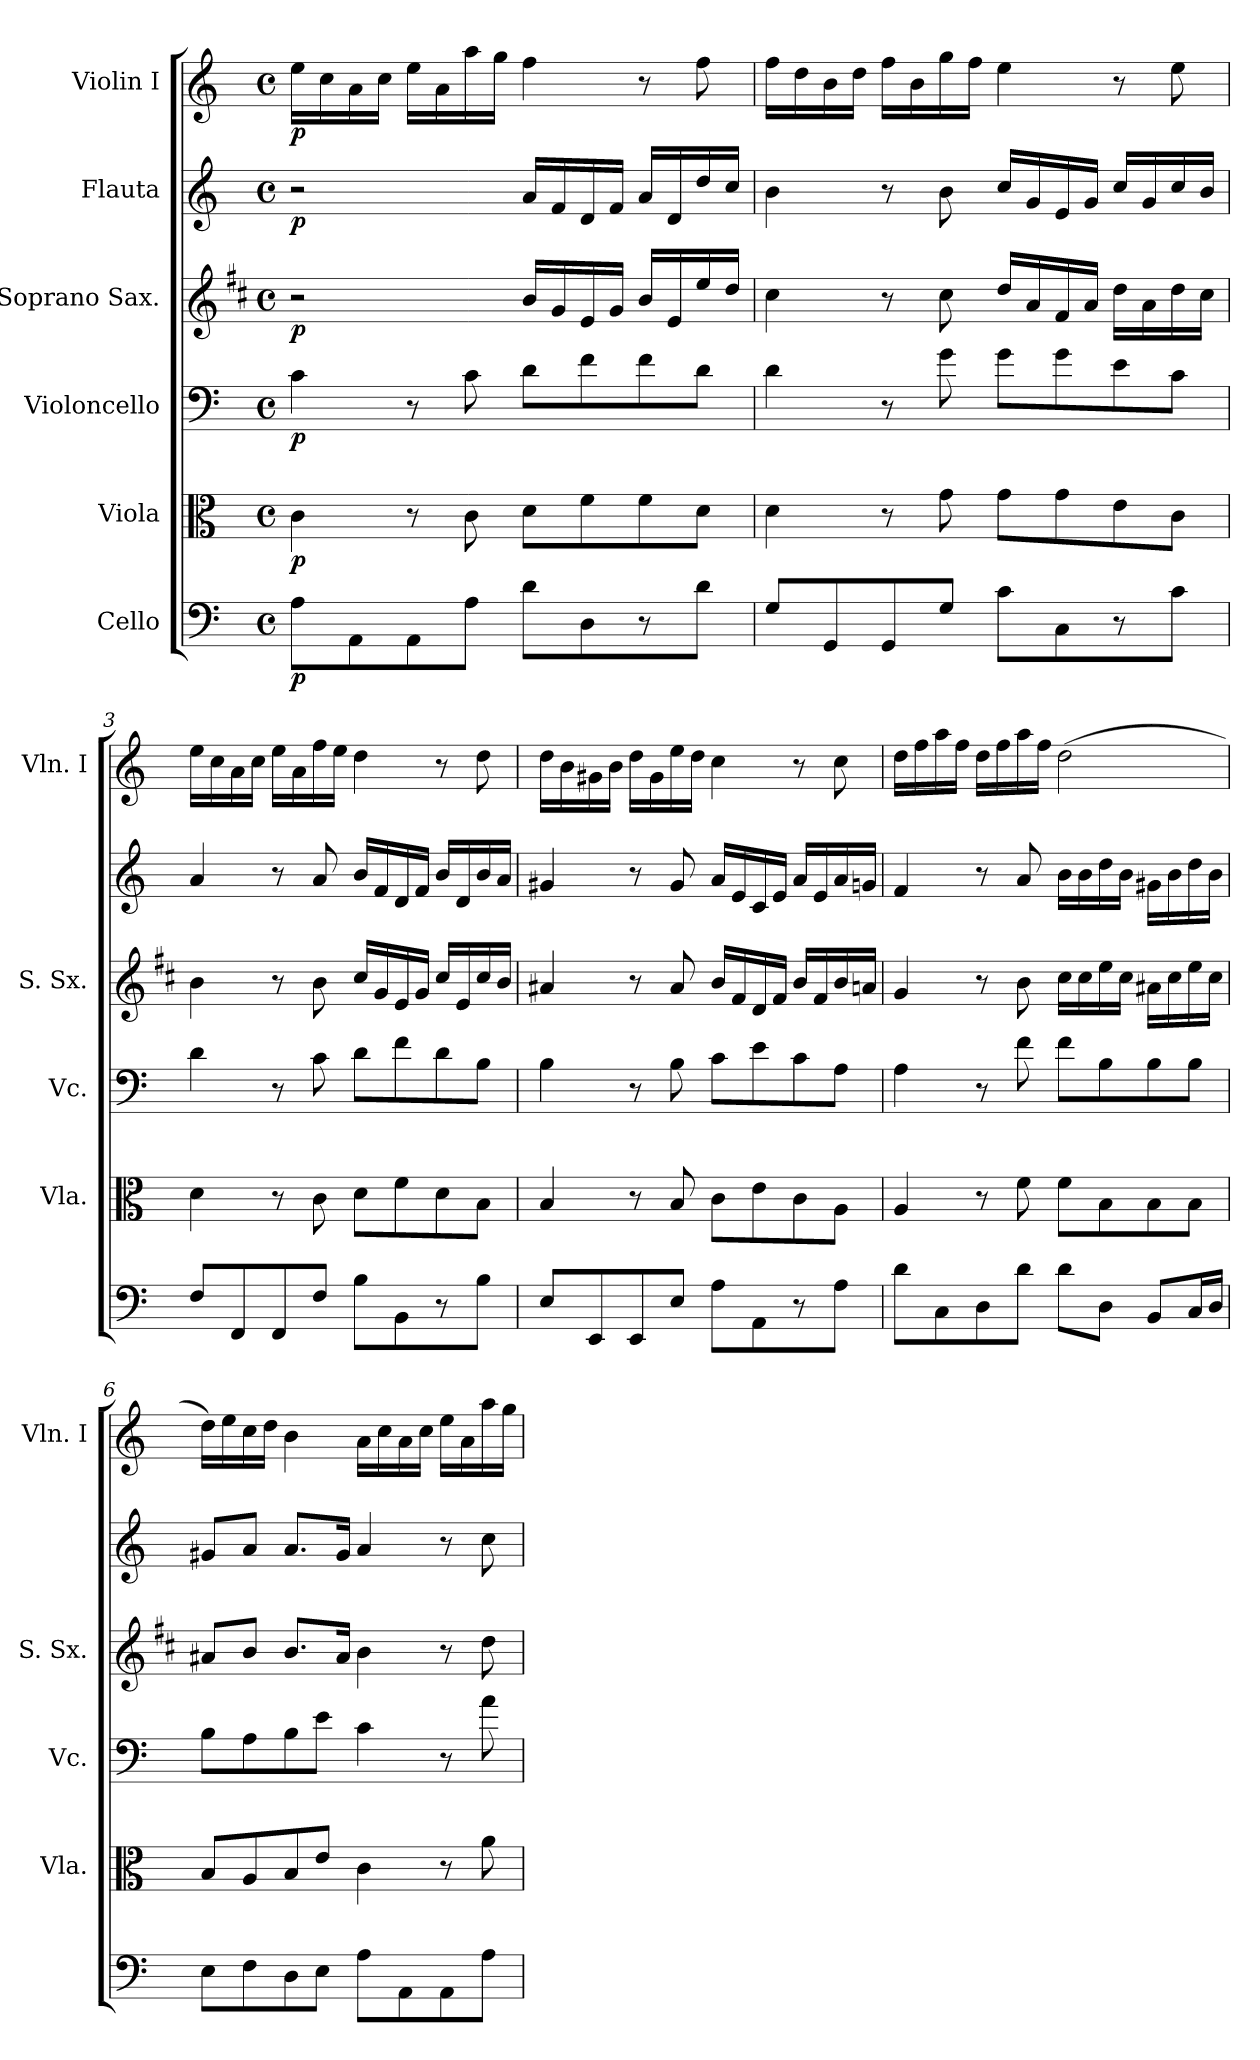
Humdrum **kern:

**kern	**dynam	**kern	**dynam	**kern	**dynam	**kern	**dynam	**kern	**dynam	**kern	**dynam
*part6	*part6	*part5	*part5	*part4	*part4	*part3	*part3	*part2	*part2	*part1	*part1
*staff6	*staff6	*staff5	*staff5	*staff4	*staff4	*staff3	*staff3	*staff2	*staff2	*staff1	*staff1
*I"Cello	*	*I"Viola	*	*I"Violoncello	*	*I"Soprano Sax.	*	*I"Flauta	*	*I"Violin I	*
*	*	*I'Vla.	*	*I'Vc.	*	*I'S. Sx.	*	*	*	*I'Vln. I	*
*clefF4	*	*clefC3	*	*clefF4	*	*clefG2	*	*clefG2	*	*clefG2	*
*	*	*	*	*	*	*ITrd1c2	*	*	*	*	*
*k[]	*	*k[]	*	*k[]	*	*k[]	*	*k[]	*	*k[]	*
*M4/4	*	*M4/4	*	*M4/4	*	*M4/4	*	*M4/4	*	*M4/4	*
*met(c)	*	*met(c)	*	*met(c)	*	*met(c)	*	*met(c)	*	*met(c)	*
*MM120	*	*MM120	*	*MM120	*	*MM120	*	*MM120	*	*MM120	*
=1	=1	=1	=1	=1	=1	=1	=1	=1	=1	=1	=1
!	!LO:DY:b	!	!LO:DY:b	!	!LO:DY:b	!	!LO:DY:b	!	!LO:DY:b	!	!LO:DY:b
8A\L	p	4c\	p	4c\	p	2r	p	2r	p	16ee\LL	p
.	.	.	.	.	.	.	.	.	.	16cc\	.
8AA\	.	.	.	.	.	.	.	.	.	16a\	.
.	.	.	.	.	.	.	.	.	.	16cc\JJ	.
8AA\	.	8r	.	8r	.	.	.	.	.	16ee\LL	.
.	.	.	.	.	.	.	.	.	.	16a\	.
8A\J	.	8c\	.	8c\	.	.	.	.	.	16aa\	.
.	.	.	.	.	.	.	.	.	.	16gg\JJ	.
8d\L	.	8d\L	.	8d\L	.	16a/LL	.	16a/LL	.	4ff\	.
.	.	.	.	.	.	16f/	.	16f/	.	.	.
8D\	.	8f\	.	8f\	.	16d/	.	16d/	.	.	.
.	.	.	.	.	.	16f/JJ	.	16f/JJ	.	.	.
8r	.	8f\	.	8f\	.	16a/LL	.	16a/LL	.	8r	.
.	.	.	.	.	.	16d/	.	16d/	.	.	.
8d\J	.	8d\J	.	8d\J	.	16dd/	.	16dd/	.	8ff\	.
.	.	.	.	.	.	16cc/JJ	.	16cc/JJ	.	.	.
=2	=2	=2	=2	=2	=2	=2	=2	=2	=2	=2	=2
8G/L	.	4d\	.	4d\	.	4b\	.	4b\	.	16ff\LL	.
.	.	.	.	.	.	.	.	.	.	16dd\	.
8GG/	.	.	.	.	.	.	.	.	.	16b\	.
.	.	.	.	.	.	.	.	.	.	16dd\JJ	.
8GG/	.	8r	.	8r	.	8r	.	8r	.	16ff\LL	.
.	.	.	.	.	.	.	.	.	.	16b\	.
8G/J	.	8g\	.	8g\	.	8b\	.	8b\	.	16gg\	.
.	.	.	.	.	.	.	.	.	.	16ff\JJ	.
8c\L	.	8g\L	.	8g\L	.	16cc/LL	.	16cc/LL	.	4ee\	.
.	.	.	.	.	.	16g/	.	16g/	.	.	.
8C\	.	8g\	.	8g\	.	16e/	.	16e/	.	.	.
.	.	.	.	.	.	16g/JJ	.	16g/JJ	.	.	.
8r	.	8e\	.	8e\	.	16cc\LL	.	16cc/LL	.	8r	.
.	.	.	.	.	.	16g\	.	16g/	.	.	.
8c\J	.	8c\J	.	8c\J	.	16cc\	.	16cc/	.	8ee\	.
.	.	.	.	.	.	16b\JJ	.	16b/JJ	.	.	.
!!LO:PB:g=z
=3	=3	=3	=3	=3	=3	=3	=3	=3	=3	=3	=3
8F/L	.	4d\	.	4d\	.	4a\	.	4a/	.	16ee\LL	.
.	.	.	.	.	.	.	.	.	.	16cc\	.
8FF/	.	.	.	.	.	.	.	.	.	16a\	.
.	.	.	.	.	.	.	.	.	.	16cc\JJ	.
8FF/	.	8r	.	8r	.	8r	.	8r	.	16ee\LL	.
.	.	.	.	.	.	.	.	.	.	16a\	.
8F/J	.	8c\	.	8c\	.	8a\	.	8a/	.	16ff\	.
.	.	.	.	.	.	.	.	.	.	16ee\JJ	.
8B\L	.	8d\L	.	8d\L	.	16b/LL	.	16b/LL	.	4dd\	.
.	.	.	.	.	.	16f/	.	16f/	.	.	.
8BB\	.	8f\	.	8f\	.	16d/	.	16d/	.	.	.
.	.	.	.	.	.	16f/JJ	.	16f/JJ	.	.	.
8r	.	8d\	.	8d\	.	16b/LL	.	16b/LL	.	8r	.
.	.	.	.	.	.	16d/	.	16d/	.	.	.
8B\J	.	8B\J	.	8B\J	.	16b/	.	16b/	.	8dd\	.
.	.	.	.	.	.	16a/JJ	.	16a/JJ	.	.	.
=4	=4	=4	=4	=4	=4	=4	=4	=4	=4	=4	=4
8E/L	.	4B/	.	4B\	.	4g#X/	.	4g#X/	.	16dd\LL	.
.	.	.	.	.	.	.	.	.	.	16b\	.
8EE/	.	.	.	.	.	.	.	.	.	16g#X\	.
.	.	.	.	.	.	.	.	.	.	16b\JJ	.
8EE/	.	8r	.	8r	.	8r	.	8r	.	16dd\LL	.
.	.	.	.	.	.	.	.	.	.	16g#\	.
8E/J	.	8B/	.	8B\	.	8g#/	.	8g#/	.	16ee\	.
.	.	.	.	.	.	.	.	.	.	16dd\JJ	.
8A\L	.	8c\L	.	8c\L	.	16a/LL	.	16a/LL	.	4cc\	.
.	.	.	.	.	.	16e/	.	16e/	.	.	.
8AA\	.	8e\	.	8e\	.	16c/	.	16c/	.	.	.
.	.	.	.	.	.	16e/JJ	.	16e/JJ	.	.	.
8r	.	8c\	.	8c\	.	16a/LL	.	16a/LL	.	8r	.
.	.	.	.	.	.	16e/	.	16e/	.	.	.
8A\J	.	8A\J	.	8A\J	.	16a/	.	16a/	.	8cc\	.
.	.	.	.	.	.	16gn/JJ	.	16gn/JJ	.	.	.
!!LO:PB:g=z
=5	=5	=5	=5	=5	=5	=5	=5	=5	=5	=5	=5
8d\L	.	4A/	.	4A\	.	4f/	.	4f/	.	16dd\LL	.
.	.	.	.	.	.	.	.	.	.	16ff\	.
8C\	.	.	.	.	.	.	.	.	.	16aa\	.
.	.	.	.	.	.	.	.	.	.	16ff\JJ	.
8D\	.	8r	.	8r	.	8r	.	8r	.	16dd\LL	.
.	.	.	.	.	.	.	.	.	.	16ff\	.
8d\J	.	8f\	.	8f\	.	8a\	.	8a/	.	16aa\	.
.	.	.	.	.	.	.	.	.	.	16ff\JJ	.
8d\L	.	8f\L	.	8f\L	.	16b\LL	.	16b\LL	.	(>2dd\	.
.	.	.	.	.	.	16b\	.	16b\	.	.	.
8D\J	.	8B\	.	8B\	.	16dd\	.	16dd\	.	.	.
.	.	.	.	.	.	16b\JJ	.	16b\JJ	.	.	.
8BB/L	.	8B\	.	8B\	.	16g#X\LL	.	16g#X\LL	.	.	.
.	.	.	.	.	.	16b\	.	16b\	.	.	.
16C/L	.	8B\J	.	8B\J	.	16dd\	.	16dd\	.	.	.
16D/JJ	.	.	.	.	.	16b\JJ	.	16b\JJ	.	.	.
!!LO:PB:g=z
=6	=6	=6	=6	=6	=6	=6	=6	=6	=6	=6	=6
8E\L	.	8B/L	.	8B\L	.	8g#X/L	.	8g#X/L	.	16dd\LL)	.
.	.	.	.	.	.	.	.	.	.	16ee\	.
8F\	.	8A/	.	8A\	.	8a/J	.	8a/J	.	16cc\	.
.	.	.	.	.	.	.	.	.	.	16dd\JJ	.
8D\	.	8B/	.	8B\	.	8.a/L	.	8.a/L	.	4b\	.
8E\J	.	8e/J	.	8e\J	.	.	.	.	.	.	.
.	.	.	.	.	.	16g#/Jk	.	16g#/Jk	.	.	.
8A\L	.	4c\	.	4c\	.	4a\	.	4a/	.	16a\LL	.
.	.	.	.	.	.	.	.	.	.	16cc\	.
8AA\	.	.	.	.	.	.	.	.	.	16a\	.
.	.	.	.	.	.	.	.	.	.	16cc\JJ	.
8AA\	.	8r	.	8r	.	8r	.	8r	.	16ee\LL	.
.	.	.	.	.	.	.	.	.	.	16a\	.
8A\J	.	8a\	.	8a\	.	8cc\	.	8cc\	.	16aa\	.
.	.	.	.	.	.	.	.	.	.	16gg\JJ	.
=	=	=	=	=	=	=	=	=	=	=	=
*-	*-	*-	*-	*-	*-	*-	*-	*-	*-	*-	*-
